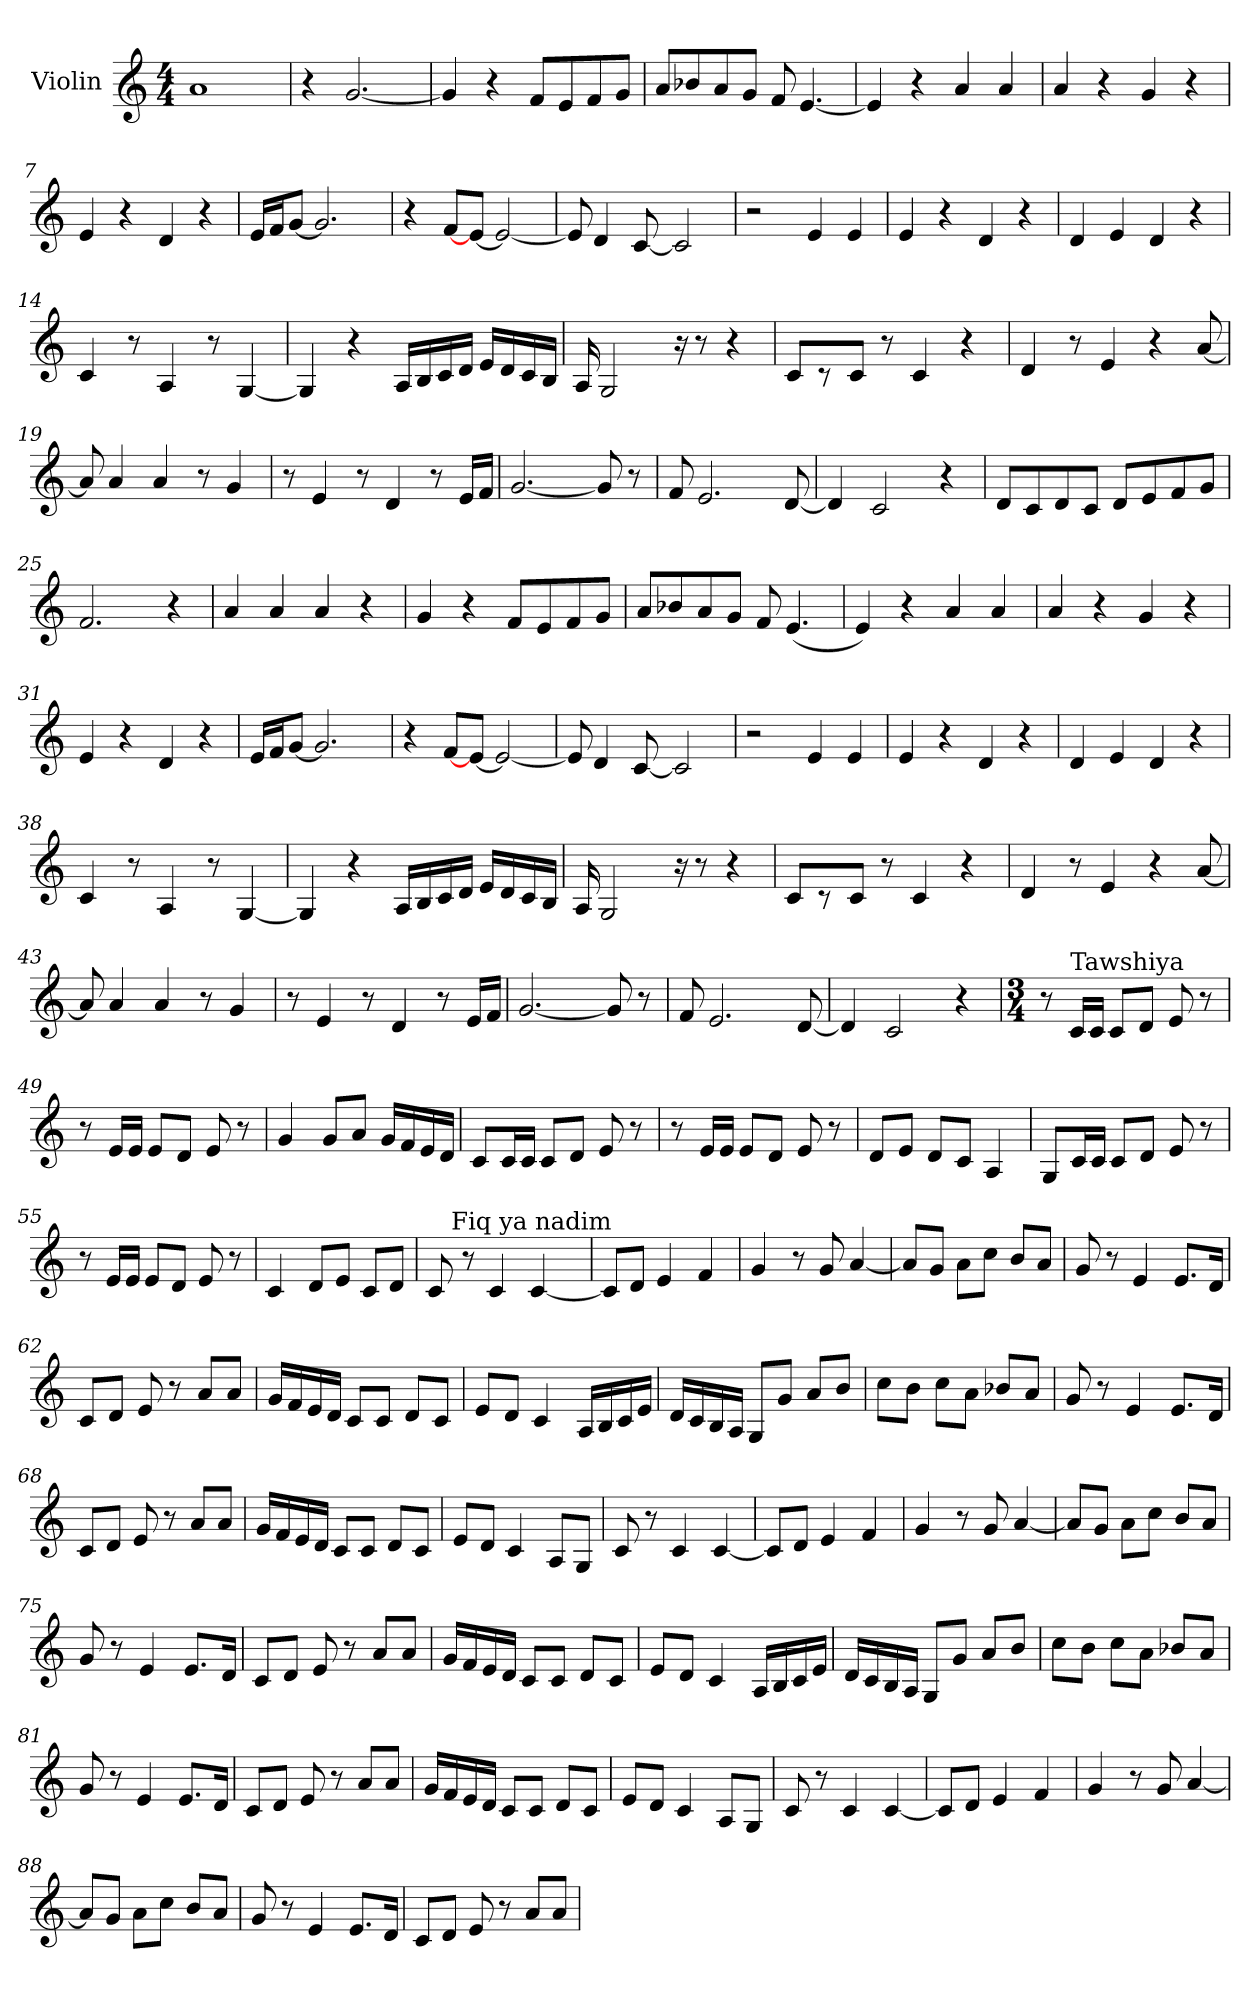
**kern
*part1
*staff1
*I"Violin
*clefG2
*k[]
*C:
*M4/4
*MM140
=1
1a
=2
4r
[2.g/
=3
4g/]
4r
8f/L
8e/
8f/
8g/J
=4
8a/L
8b-X/
8a/
8g/J
8f/
[4.e/
=5
4ei/]
4r
4ai/
4ai/
!!LO:LB:g=z
=6
4ai/
4r
4gi/
4r
=7
4e/
4r
4d/
4r
=8
16e/LL
16f/J
[8g/J
2.g/]
=9
4r
[8f/L
[8e/J
2e/_
=10
8e/]
4d/
[8c/
2c/]
!!LO:LB:g=z
=11
2r
4e/
4e/
=12
4ei/
4r
4di/
4r
=13
4di/
4ei/
4di/
4r
=14
4ci/
8r
4Ai/
8r
[4Gi/
=15
4Gi/]
4r
16Ai/LL
16Bi/
16ci/
16di/JJ
16ei/LL
16di/
16ci/
16Bi/JJ
!!LO:LB:g=z
=16
16A/
2G/
16r
8r
4r
=17
8c/L
8r
8c/J
8r
4c/
4r
=18
4d/
8r
4e/
4r
[8a/
=19
8a/]
4a/
4a/
8r
4g/
=20
8r
4e/
8r
4d/
8r
16e/LL
16f/JJ
!!LO:LB:g=z
=21
[2.g/
8g/]
8r
=22
8f/
2.e/
[8d/
=23
4d/]
2c/
4r
=24
8d/L
8c/
8d/
8c/J
8d/L
8e/
8f/
8g/J
=25
2.f/
4r
=26
4a/
4a/
4a/
4r
!!LO:LB:g=z
=27
4g/
4r
8f/L
8e/
8f/
8g/J
=28
8a/L
8b-X/
8a/
8g/J
8f/
(<4.e/
=29
4ei/)
4r
4ai/
4ai/
=30
4ai/
4r
4gi/
4r
=31
4e/
4r
4d/
4r
!!LO:LB:g=z
=32
16e/LL
16f/J
[8g/J
2.g/]
=33
4r
[8f/L
[8e/J
2e/_
=34
8e/]
4d/
[8c/
2c/]
=35
2r
4e/
4e/
=36
4ei/
4r
4di/
4r
!!LO:LB:g=z
=37
4di/
4ei/
4di/
4r
=38
4ci/
8r
4Ai/
8r
[4Gi/
=39
4Gi/]
4r
16Ai/LL
16Bi/
16ci/
16di/JJ
16ei/LL
16di/
16ci/
16Bi/JJ
=40
16A/
2G/
16r
8r
4r
=41
8c/L
8r
8c/J
8r
4c/
4r
!!LO:PB:g=z
=42
4d/
8r
4e/
4r
[8a/
=43
8a/]
4a/
4a/
8r
4g/
=44
8r
4e/
8r
4d/
8r
16e/LL
16f/JJ
=45
[2.g/
8g/]
8r
=46
8f/
2.e/
[8d/
!!LO:LB:g=z
=47
4d/]
2c/
4r
=48
*M3/4
*MM65
8r
!LO:TX:a:t=Tawshiya
16c/LL
16c/JJ
8c/L
8d/J
8e/
8r
=49
8r
16e/LL
16e/JJ
8e/L
8d/J
8e/
8r
=50
4g/
8g/L
8a/J
16g/LL
16f/
16e/
16d/JJ
=51
8c/L
16c/L
16c/JJ
8c/L
8d/J
8e/
8r
!!LO:LB:g=z
=52
8r
16e/LL
16e/JJ
8e/L
8d/J
8e/
8r
=53
8d/L
8e/J
8d/L
8c/J
4A/
=54
8G/L
16c/L
16c/JJ
8c/L
8d/J
8e/
8r
=55
8r
16e/LL
16e/JJ
8e/L
8d/J
8e/
8r
=56
4c/
8d/L
8e/J
8c/L
8d/J
=57
*^
8c/	16.ryy
!	!LO:TX:a:t=Fiq ya nadim
.	2ryy
8r	.
4c/	.
[4c/	.
.	8ryy
.	32ryy
*v	*v
!!LO:LB:g=z
=58
8c/L]
8d/J
4e/
4f/
=59
4g/
8r
8g/
[4a/
=60
8a/L]
8g/J
8a\L
8cc\J
8b/L
8a/J
=61
8g/
8r
4e/
8.e/L
16d/Jk
=62
8c/L
8d/J
8e/
8r
8a/L
8a/J
=63
16g/LL
16f/
16e/
16d/JJ
8c/L
8c/J
8d/L
8c/J
!!LO:LB:g=z
=64
8e/L
8d/J
4c/
16A/LL
16B/
16c/
16e/JJ
=65
16d/LL
16c/
16B/
16A/JJ
8G/L
8g/J
8a/L
8b/J
=66
8cc\L
8b\J
8cc\L
8a\J
8b-X/L
8a/J
=67
8g/
8r
4e/
8.e/L
16d/Jk
=68
8c/L
8d/J
8e/
8r
8a/L
8a/J
!!LO:LB:g=z
=69
16g/LL
16f/
16e/
16d/JJ
8c/L
8c/J
8d/L
8c/J
=70
8e/L
8d/J
4c/
8A/L
8G/J
=71
8c/
8r
4c/
[4c/
=72
8c/L]
8d/J
4e/
4f/
=73
4g/
8r
8g/
[4a/
=74
8a/L]
8g/J
8a\L
8cc\J
8b/L
8a/J
!!LO:LB:g=z
=75
8g/
8r
4e/
8.e/L
16d/Jk
=76
8c/L
8d/J
8e/
8r
8a/L
8a/J
=77
16g/LL
16f/
16e/
16d/JJ
8c/L
8c/J
8d/L
8c/J
=78
8e/L
8d/J
4c/
16A/LL
16B/
16c/
16e/JJ
=79
16d/LL
16c/
16B/
16A/JJ
8G/L
8g/J
8a/L
8b/J
!!LO:LB:g=z
=80
8cc\L
8b\J
8cc\L
8a\J
8b-X/L
8a/J
=81
8g/
8r
4e/
8.e/L
16d/Jk
=82
8c/L
8d/J
8e/
8r
8a/L
8a/J
=83
16g/LL
16f/
16e/
16d/JJ
8c/L
8c/J
8d/L
8c/J
=84
8e/L
8d/J
4c/
8A/L
8G/J
=85
8c/
8r
4c/
[4c/
!!LO:PB:g=z
=86
8c/L]
8d/J
4e/
4f/
=87
4g/
8r
8g/
[4a/
=88
8a/L]
8g/J
8a\L
8cc\J
8b/L
8a/J
=89
8g/
8r
4e/
8.e/L
16d/Jk
=90
8c/L
8d/J
8e/
8r
8a/L
8a/J
=
*-
